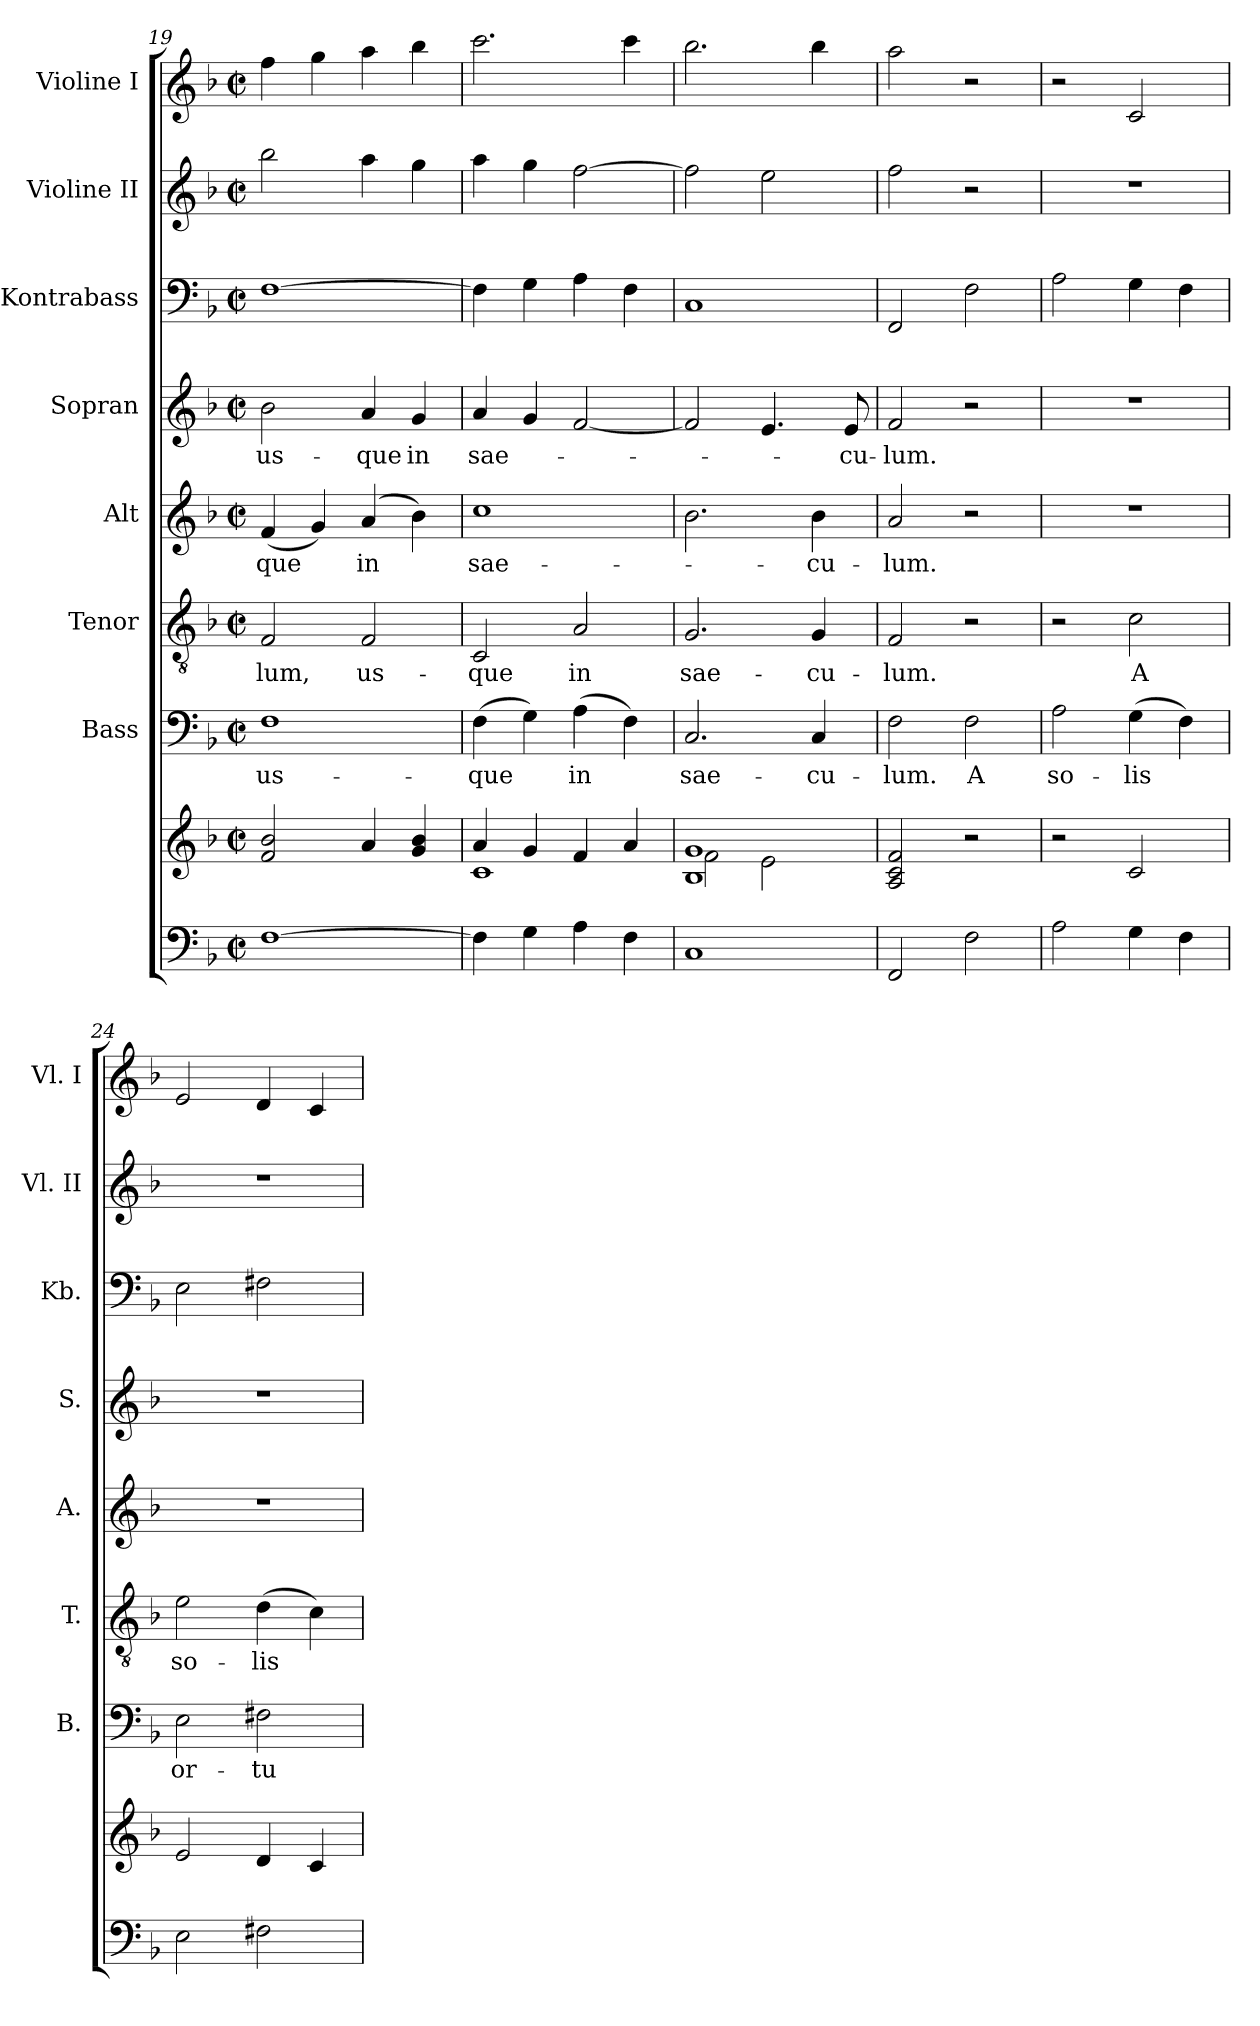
**kern	**kern	**kern	**text	**kern	**text	**kern	**text	**kern	**text	**kern	**kern	**kern
*part8	*part8	*part7	*part7	*part6	*part6	*part5	*part5	*part4	*part4	*part3	*part2	*part1
*staff9	*staff8	*staff7	*staff7	*staff6	*staff6	*staff5	*staff5	*staff4	*staff4	*staff3	*staff2	*staff1
*	*	*I"Bass	*	*I"Tenor	*	*I"Alt	*	*I"Sopran	*	*I"Kontrabass	*I"Violine II	*I"Violine I
*	*	*I'B.	*	*I'T.	*	*I'A.	*	*I'S.	*	*I'Kb.	*I'Vl. II	*I'Vl. I
*clefF4	*clefG2	*clefF4	*	*clefGv2	*	*clefG2	*	*clefG2	*	*clefF4	*clefG2	*clefG2
*	*	*	*	*	*	*	*	*	*	*ITrd7c12	*	*
*k[b-]	*k[b-]	*k[b-]	*	*k[b-]	*	*k[b-]	*	*k[b-]	*	*k[b-]	*k[b-]	*k[b-]
*F:	*F:	*F:	*	*F:	*	*F:	*	*F:	*	*F:	*F:	*F:
*M2/2	*M2/2	*M2/2	*	*M2/2	*	*M2/2	*	*M2/2	*	*M2/2	*M2/2	*M2/2
*met(c|)	*met(c|)	*met(c|)	*	*met(c|)	*	*met(c|)	*	*met(c|)	*	*met(c|)	*met(c|)	*met(c|)
=19	=19	=19	=19	=19	=19	=19	=19	=19	=19	=19	=19	=19
!	!	!	!LO:LY:b	!	!LO:LY:b	!	!LO:LY:b	!	!LO:LY:b	!	!	!
[1F	2f/ 2b-/	1F	us-	2F/	-lum,	(<4f/	-que	2b-\	us-	[1FF	2bb-\	4ff\
.	.	.	.	.	.	4g/)	.	.	.	.	.	4gg\
!	!	!	!	!	!LO:LY:b	!	!LO:LY:b	!	!LO:LY:b	!	!	!
.	4a/	.	.	2F/	us-	(4a/	in	4a/	-que	.	4aa\	4aa\
!	!	!	!	!	!	!	!	!	!LO:LY:b	!	!	!
.	4g/ 4b-/	.	.	.	.	4b-\)	.	4g/	in	.	4gg\	4bb-\
=20	=20	=20	=20	=20	=20	=20	=20	=20	=20	=20	=20	=20
*	*^	*	*	*	*	*	*	*	*	*	*	*
!	!	!	!	!LO:LY:b	!	!LO:LY:b	!	!LO:LY:b	!	!LO:LY:b	!	!	!
4F\]	4a/	1c	(>4F\	-que	2C/	-que	1cc	sae-	4a/	sae-	4FF\]	4aa\	2.ccc\
4G\	4g/	.	4G\)	.	.	.	.	.	4g/	.	4GG\	4gg\	.
!	!	!	!	!LO:LY:b	!	!LO:LY:b	!	!	!	!	!	!	!
4A\	4f/	.	(>4A\	in	2A/	in	.	.	[2f/	.	4AA\	[2ff\	.
4F\	4a/	.	4F\)	.	.	.	.	.	.	.	4FF\	.	4ccc\
=21	=21	=21	=21	=21	=21	=21	=21	=21	=21	=21	=21	=21	=21
!	!	!	!	!LO:LY:b	!	!LO:LY:b	!	!	!	!	!	!	!
1C	1B- 1g	2f\	2.C/	sae-	2.G/	sae-	2.b-\	.	2f/]	.	1CC	2ff\]	2.bb-\
.	.	2e\	.	.	.	.	.	.	4.e/	.	.	2ee\	.
!	!	!	!	!LO:LY:b	!	!LO:LY:b	!	!LO:LY:b	!	!	!	!	!
.	.	.	4C/	-cu-	4G/	-cu-	4b-\	-cu-	.	.	.	.	4bb-\
!	!	!	!	!	!	!	!	!	!	!LO:LY:b	!	!	!
.	.	.	.	.	.	.	.	.	8e/	-cu-	.	.	.
*	*v	*v	*	*	*	*	*	*	*	*	*	*	*
=22	=22	=22	=22	=22	=22	=22	=22	=22	=22	=22	=22	=22
!	!	!	!LO:LY:b	!	!LO:LY:b	!	!LO:LY:b	!	!LO:LY:b	!	!	!
2FF/	2A/ 2c/ 2f/	2F\	-lum.	2F/	-lum.	2a/	-lum.	2f/	-lum.	2FFF/	2ff\	2aa\
!	!	!	!LO:LY:b	!	!	!	!	!	!	!	!	!
2F\	2r	2F\	A	2r	.	2r	.	2r	.	2FF\	2r	2r
=23	=23	=23	=23	=23	=23	=23	=23	=23	=23	=23	=23	=23
!	!	!	!LO:LY:b	!	!	!	!	!	!	!	!	!
2A\	2r	2A\	so-	2r	.	1r	.	1r	.	2AA\	1r	2r
!	!	!	!LO:LY:b	!	!LO:LY:b	!	!	!	!	!	!	!
4G\	2c/	(>4G\	-lis	2c\	A	.	.	.	.	4GG\	.	2c/
4F\	.	4F\)	.	.	.	.	.	.	.	4FF\	.	.
=24	=24	=24	=24	=24	=24	=24	=24	=24	=24	=24	=24	=24
!	!	!	!LO:LY:b	!	!LO:LY:b	!	!	!	!	!	!	!
2E\	2e/	2E\	or-	2e\	so-	1r	.	1r	.	2EE\	1r	2e/
!	!	!	!LO:LY:b	!	!LO:LY:b	!	!	!	!	!	!	!
2F#X\	4d/	2F#X\	-tu	(>4d\	-lis	.	.	.	.	2FF#X\	.	4d/
.	4c/	.	.	4c\)	.	.	.	.	.	.	.	4c/
=	=	=	=	=	=	=	=	=	=	=	=	=
*-	*-	*-	*-	*-	*-	*-	*-	*-	*-	*-	*-	*-
